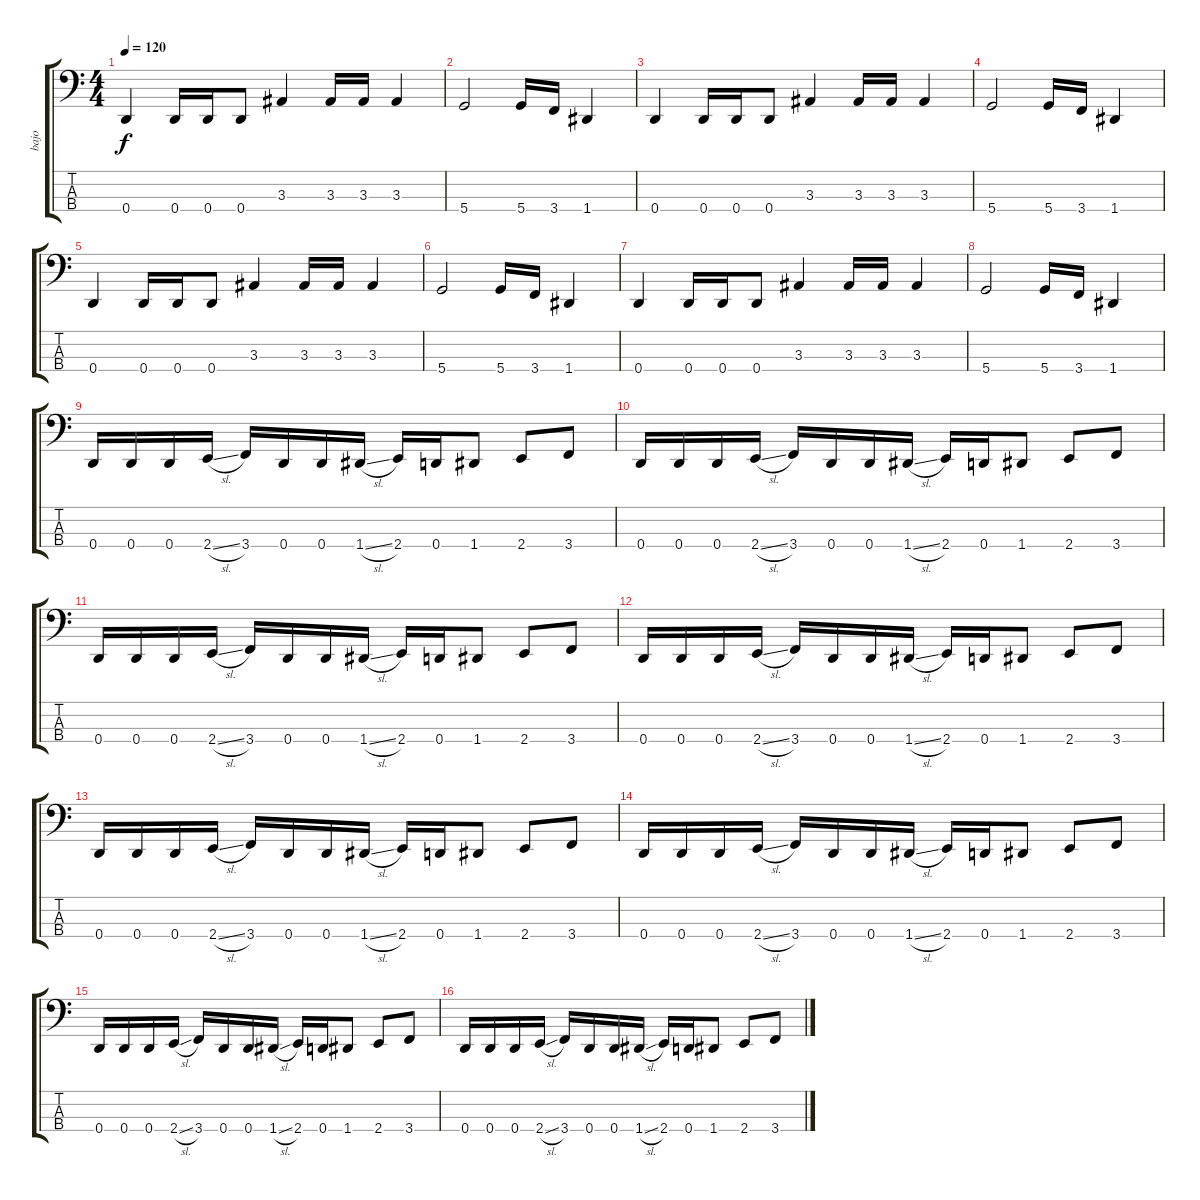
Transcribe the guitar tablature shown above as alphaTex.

\track ("bajo" "bajo") {instrument electricbasspick}
\staff {score tabs}
\tuning (F2 C2 G1 D1) {hide}
\ts (4 4)
\tempo 120
\clef f4
\ks c
0.4.4{dy f} 0.4.16 0.4.16 0.4.8 3.3.4 3.3.16 3.3.16 3.3.4 |
5.4.2 5.4.16 3.4.16 1.4.4 |
0.4.4 0.4.16 0.4.16 0.4.8 3.3.4 3.3.16 3.3.16 3.3.4 |
5.4.2 5.4.16 3.4.16 1.4.4 |
0.4.4 0.4.16 0.4.16 0.4.8 3.3.4 3.3.16 3.3.16 3.3.4 |
5.4.2 5.4.16 3.4.16 1.4.4 |
0.4.4 0.4.16 0.4.16 0.4.8 3.3.4 3.3.16 3.3.16 3.3.4 |
5.4.2 5.4.16 3.4.16 1.4.4 |
0.4.16 0.4.16 0.4.16 2.4{sl}.16 3.4.16 0.4.16 0.4.16 1.4{sl}.16 2.4.16 0.4.16 1.4.8 2.4.8 3.4.8 |
0.4.16 0.4.16 0.4.16 2.4{sl}.16 3.4.16 0.4.16 0.4.16 1.4{sl}.16 2.4.16 0.4.16 1.4.8 2.4.8 3.4.8 |
0.4.16 0.4.16 0.4.16 2.4{sl}.16 3.4.16 0.4.16 0.4.16 1.4{sl}.16 2.4.16 0.4.16 1.4.8 2.4.8 3.4.8 |
0.4.16 0.4.16 0.4.16 2.4{sl}.16 3.4.16 0.4.16 0.4.16 1.4{sl}.16 2.4.16 0.4.16 1.4.8 2.4.8 3.4.8 |
0.4.16 0.4.16 0.4.16 2.4{sl}.16 3.4.16 0.4.16 0.4.16 1.4{sl}.16 2.4.16 0.4.16 1.4.8 2.4.8 3.4.8 |
0.4.16 0.4.16 0.4.16 2.4{sl}.16 3.4.16 0.4.16 0.4.16 1.4{sl}.16 2.4.16 0.4.16 1.4.8 2.4.8 3.4.8 |
0.4.16 0.4.16 0.4.16 2.4{sl}.16 3.4.16 0.4.16 0.4.16 1.4{sl}.16 2.4.16 0.4.16 1.4.8 2.4.8 3.4.8 |
0.4.16 0.4.16 0.4.16 2.4{sl}.16 3.4.16 0.4.16 0.4.16 1.4{sl}.16 2.4.16 0.4.16 1.4.8 2.4.8 3.4.8
